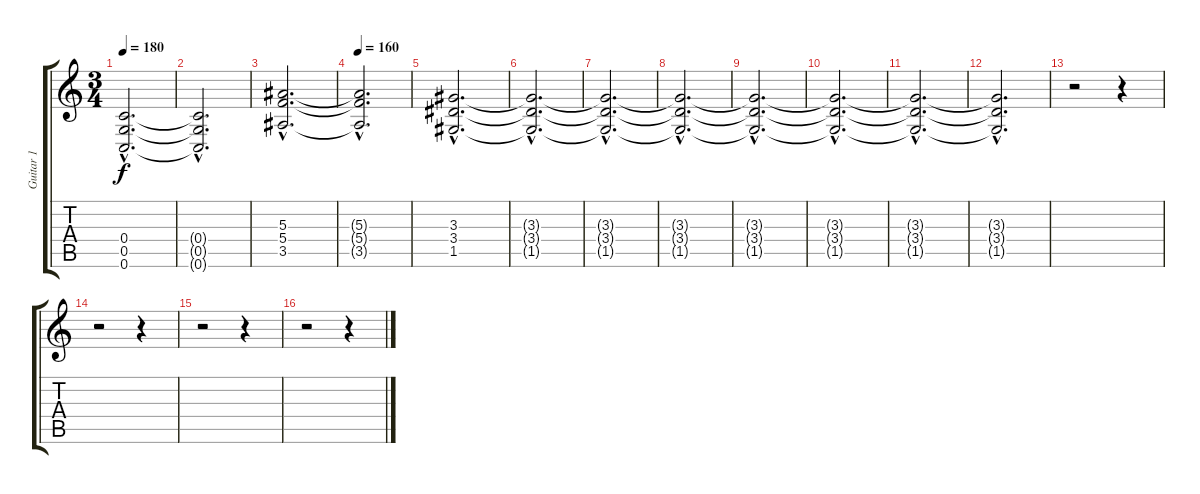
\track ("Guitar 1" "Guitar 1") {instrument distortionguitar}
\staff {score tabs}
\tuning (D4 A3 F3 C3 G2 C2) {hide}
\ts (3 4)
\tempo 180
\clef g2
\ks c
(0.4{hac} 0.5{hac} 0.6{hac}).2{d dy f} |
(0.4{hac t} 0.5{hac t} 0.6{hac t}).2{d} |
(5.3{hac} 5.4{hac} 3.5{hac}).2{d} |
\tempo 160
(5.3{hac t} 5.4{hac t} 3.5{hac t}).2{d} |
(3.3{hac} 3.4{hac} 1.5{hac}).2{d} |
(3.3{hac t} 3.4{hac t} 1.5{hac t}).2{d} |
(3.3{hac t} 3.4{hac t} 1.5{hac t}).2{d} |
(3.3{hac t} 3.4{hac t} 1.5{hac t}).2{d} |
(3.3{hac t} 3.4{hac t} 1.5{hac t}).2{d volume 0} |
(3.3{hac t} 3.4{hac t} 1.5{hac t}).2{d} |
(3.3{hac t} 3.4{hac t} 1.5{hac t}).2{d} |
(3.3{hac t} 3.4{hac t} 1.5{hac t}).2{d} |
r.2 r.4 |
r.2 r.4 |
r.2 r.4 |
r.2 r.4
